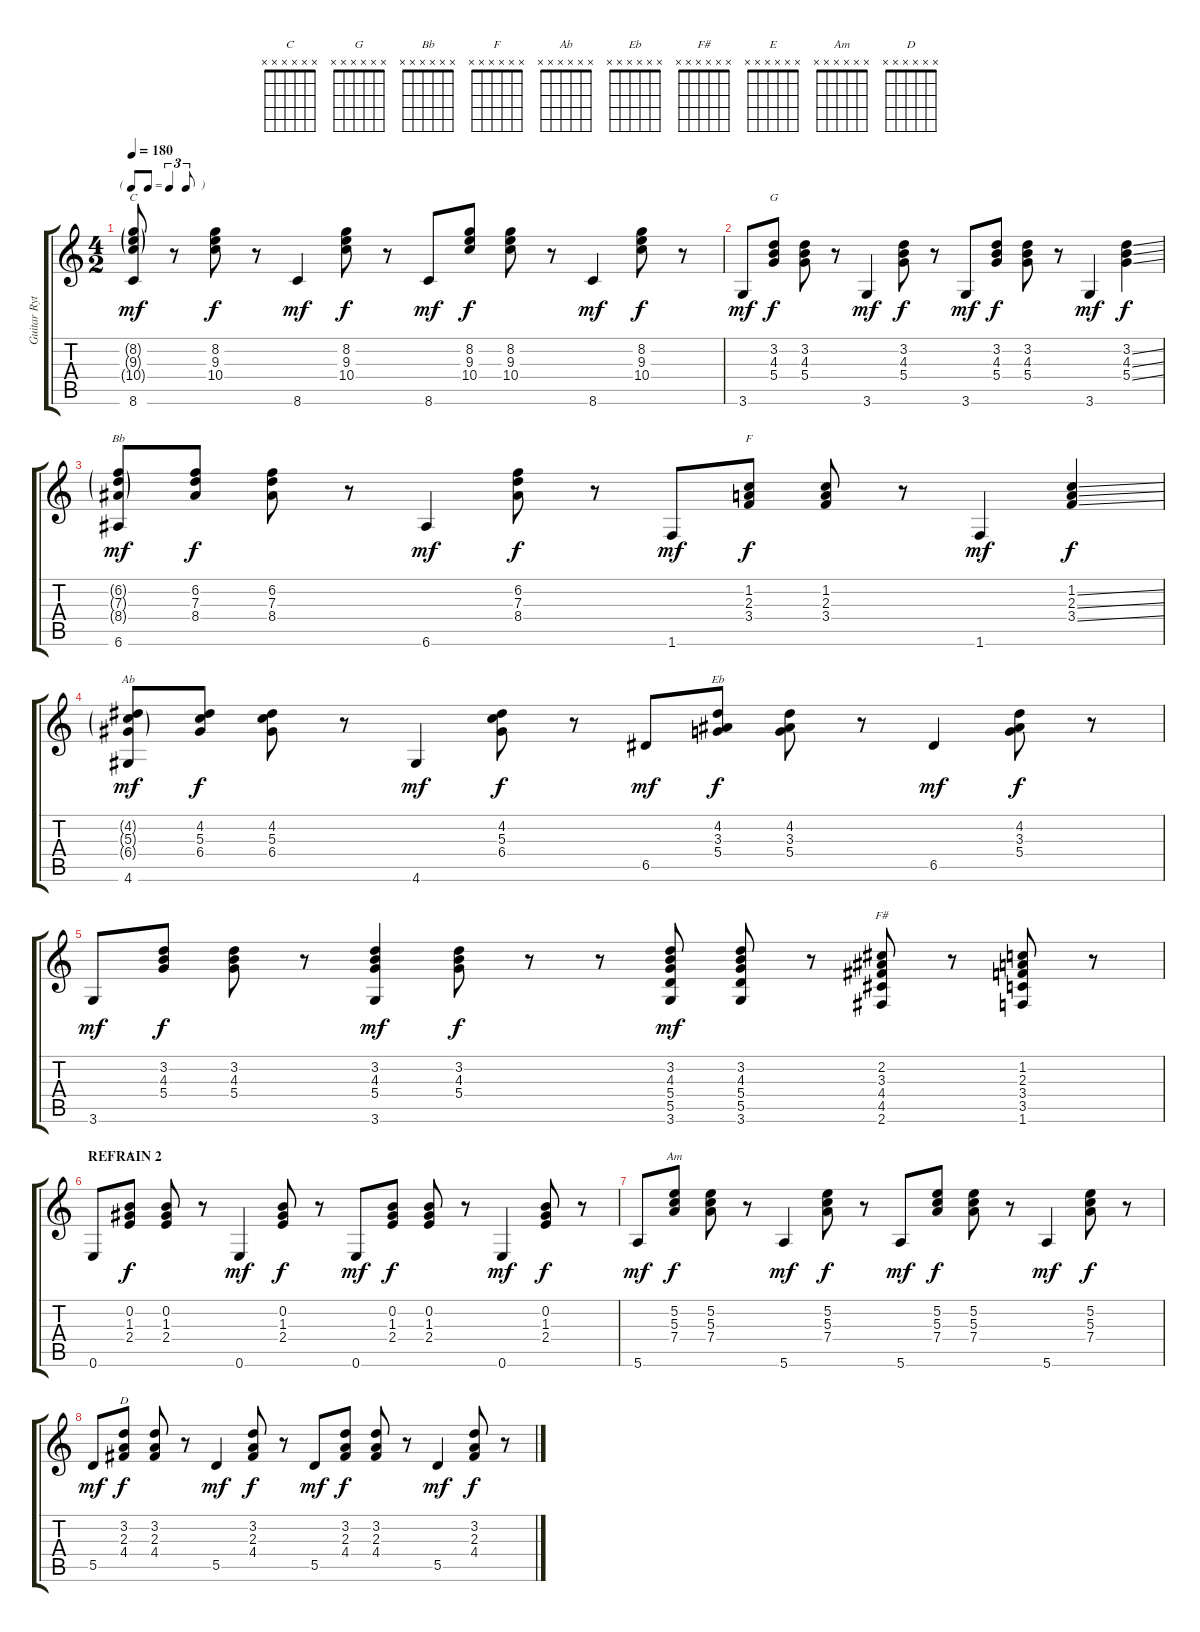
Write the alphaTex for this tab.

\track ("Guitar Rythm" "Guitar Ryt") {instrument electricguitarclean}
\staff {score tabs}
\tuning (E4 B3 G3 D3 A2 E2) {hide}
\chord ("C" x x x x x x) {firstfret 0}
\chord ("G" x x x x x x) {firstfret 0}
\chord ("Bb" x x x x x x) {firstfret 0}
\chord ("F" x x x x x x) {firstfret 0}
\chord ("Ab" x x x x x x) {firstfret 0}
\chord ("Eb" x x x x x x) {firstfret 0}
\chord ("F#" x x x x x x) {firstfret 0}
\chord ("E" x x x x x x) {firstfret 0}
\chord ("Am" x x x x x x) {firstfret 0}
\chord ("D" x x x x x x) {firstfret 0}
\ts (4 2)
\tf triplet8th
\tempo 180
\clef g2
\ks c
(8.2{g} 9.3{g} 10.4{g} 8.6).8{ch "C" dy mf} r.8 (8.2 9.3 10.4).8{dy f} r.8 8.6.4{dy mf} (8.2 9.3 10.4).8{dy f} r.8 8.6.8{dy mf} (8.2 9.3 10.4).8{dy f} (8.2 9.3 10.4).8 r.8 8.6.4{dy mf} (8.2 9.3 10.4).8{dy f} r.8 |
3.6.8{dy mf} (3.2 4.3 5.4).8{ch "G" dy f} (3.2 4.3 5.4).8 r.8 3.6.4{dy mf} (3.2 4.3 5.4).8{dy f} r.8 3.6.8{dy mf} (3.2 4.3 5.4).8{dy f} (3.2 4.3 5.4).8 r.8 3.6.4{dy mf} (3.2{ss} 4.3{ss} 5.4{ss}).4{dy f} |
(6.2{g} 7.3{g} 8.4{g} 6.6).8{ch "Bb" dy mf} (6.2 7.3 8.4).8{dy f} (6.2 7.3 8.4).8 r.8 6.6.4{dy mf} (6.2 7.3 8.4).8{dy f} r.8 1.6.8{dy mf} (1.2 2.3 3.4).8{ch "F" dy f} (1.2 2.3 3.4).8 r.8 1.6.4{dy mf} (1.2{ss} 2.3{ss} 3.4{ss}).4{dy f} |
(4.2{g} 5.3{g} 6.4{g} 4.6).8{ch "Ab" dy mf} (4.2 5.3 6.4).8{dy f} (4.2 5.3 6.4).8 r.8 4.6.4{dy mf} (4.2 5.3 6.4).8{dy f} r.8 6.5.8{dy mf} (4.2 3.3 5.4).8{ch "Eb" dy f} (4.2 3.3 5.4).8 r.8 6.5.4{dy mf} (4.2 3.3 5.4).8{dy f} r.8 |
3.6.8{dy mf} (3.2 4.3 5.4).8{dy f} (3.2 4.3 5.4).8 r.8 (3.2 4.3 5.4 3.6).4{dy mf} (3.2 4.3 5.4).8{dy f} r.8 r.8 (3.2 4.3 5.4 5.5 3.6).8{dy mf} (3.2 4.3 5.4 5.5 3.6).8 r.8 (2.2 3.3 4.4 4.5 2.6).8{ch "F#"} r.8 (1.2 2.3 3.4 3.5 1.6).8 r.8 |
\section ("" "REFRAIN 2")
0.6.8 (0.2 1.3 2.4).8{ch "E" dy f} (0.2 1.3 2.4).8 r.8 0.6.4{dy mf} (0.2 1.3 2.4).8{dy f} r.8 0.6.8{dy mf} (0.2 1.3 2.4).8{dy f} (0.2 1.3 2.4).8 r.8 0.6.4{dy mf} (0.2 1.3 2.4).8{dy f} r.8 |
5.6.8{dy mf} (5.2 5.3 7.4).8{ch "Am" dy f} (5.2 5.3 7.4).8 r.8 5.6.4{dy mf} (5.2 5.3 7.4).8{dy f} r.8 5.6.8{dy mf} (5.2 5.3 7.4).8{dy f} (5.2 5.3 7.4).8 r.8 5.6.4{dy mf} (5.2 5.3 7.4).8{dy f} r.8 |
5.5.8{dy mf} (3.2 2.3 4.4).8{ch "D" dy f} (3.2 2.3 4.4).8 r.8 5.5.4{dy mf} (3.2 2.3 4.4).8{dy f} r.8 5.5.8{dy mf} (3.2 2.3 4.4).8{dy f} (3.2 2.3 4.4).8 r.8 5.5.4{dy mf} (3.2 2.3 4.4).8{dy f} r.8
